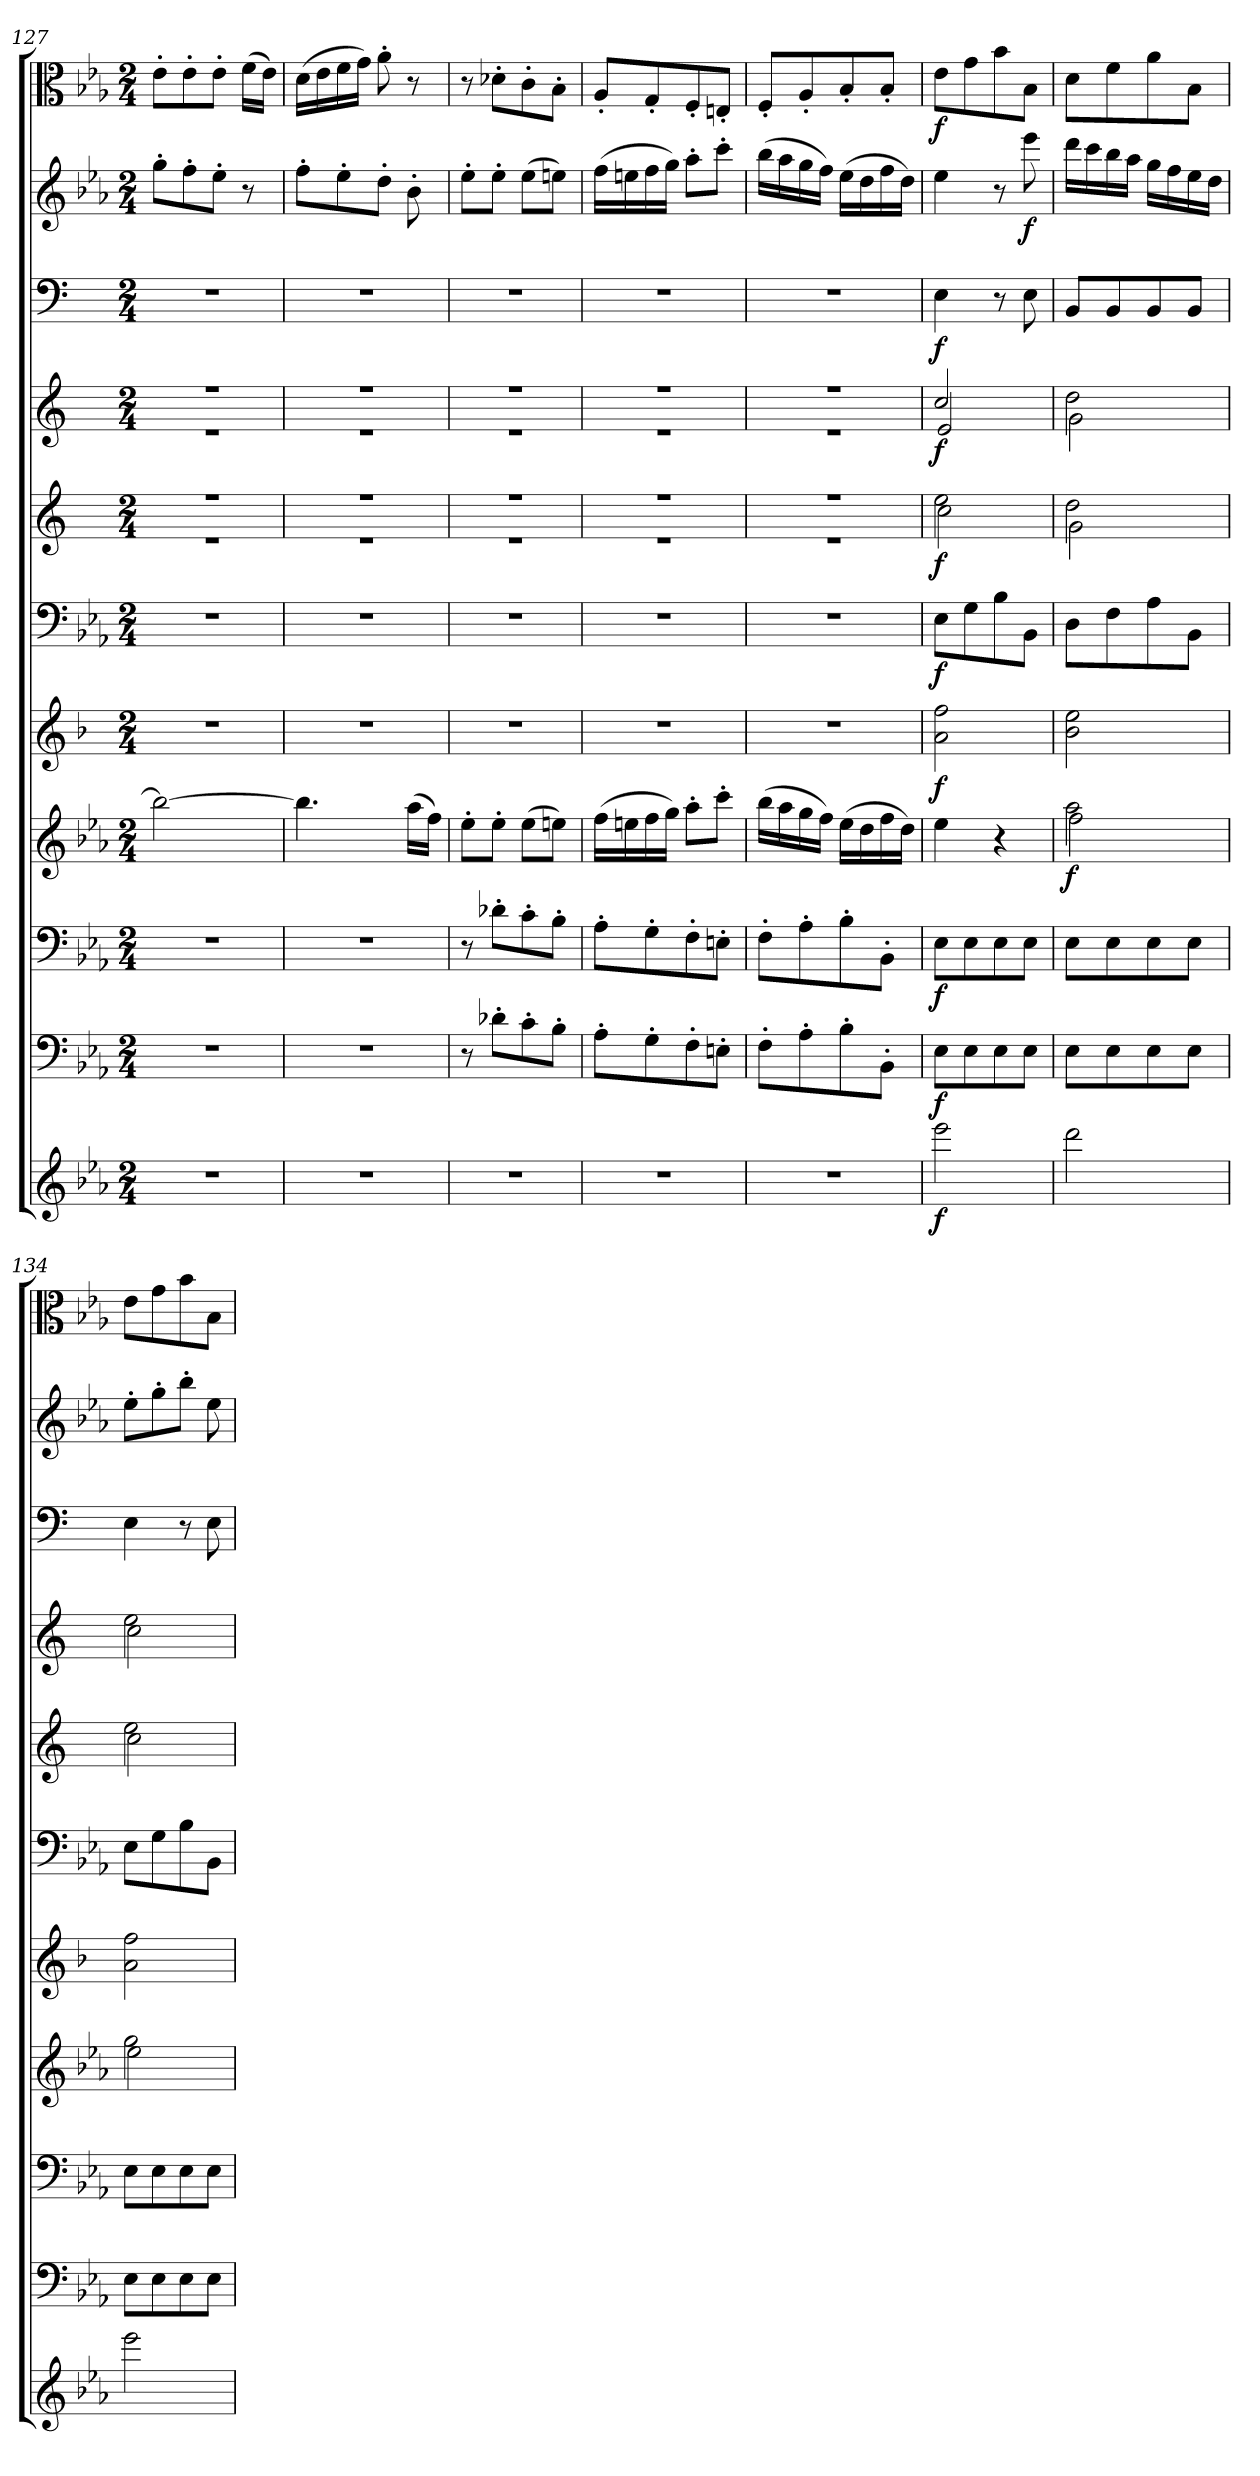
**kern	**dynam	**kern	**dynam	**kern	**dynam	**kern	**dynam	**kern	**dynam	**kern	**dynam	**kern	**dynam	**kern	**dynam	**kern	**dynam	**kern	**dynam	**kern	**dynam
*part11	*part11	*part10	*part10	*part9	*part9	*part8	*part8	*part7	*part7	*part6	*part6	*part5	*part5	*part4	*part4	*part3	*part3	*part2	*part2	*part1	*part1
*staff11	*staff11	*staff10	*staff10	*staff9	*staff9	*staff8	*staff8	*staff7	*staff7	*staff6	*staff6	*staff5	*staff5	*staff4	*staff4	*staff3	*staff3	*staff2	*staff2	*staff1	*staff1
*clefG2	*	*clefF4	*	*clefF4	*	*clefG2	*	*clefG2	*	*clefF4	*	*clefG2	*	*clefG2	*	*clefF4	*	*clefG2	*	*clefC3	*
*k[b-e-a-]	*	*k[b-e-a-]	*	*k[b-e-a-]	*	*k[b-e-a-]	*	*k[b-]	*	*k[b-e-a-]	*	*k[]	*	*k[]	*	*k[]	*	*k[b-e-a-]	*	*k[b-e-a-]	*
*E-:	*	*E-:	*	*E-:	*	*E-:	*	*	*	*E-:	*	*	*	*	*	*	*	*E-:	*	*E-:	*
*M2/4	*	*M2/4	*	*M2/4	*	*M2/4	*	*M2/4	*	*M2/4	*	*M2/4	*	*M2/4	*	*M2/4	*	*M2/4	*	*M2/4	*
=127	=127	=127	=127	=127	=127	=127	=127	=127	=127	=127	=127	=127	=127	=127	=127	=127	=127	=127	=127	=127	=127
*	*	*	*	*	*	*	*	*	*	*	*	*^	*	*^	*	*	*	*	*	*	*
2r	.	2r	.	2r	.	2bb-\_	.	2r	.	2r	.	2r	2r	.	2r	2r	.	2r	.	8gg'\L	.	8e-'\L	.
.	.	.	.	.	.	.	.	.	.	.	.	.	.	.	.	.	.	.	.	8ff'\	.	8e-'\	.
.	.	.	.	.	.	.	.	.	.	.	.	.	.	.	.	.	.	.	.	8ee-'\J	.	8e-'\J	.
.	.	.	.	.	.	.	.	.	.	.	.	.	.	.	.	.	.	.	.	8r	.	(16f\LL	.
.	.	.	.	.	.	.	.	.	.	.	.	.	.	.	.	.	.	.	.	.	.	16e-\JJ)	.
=128	=128	=128	=128	=128	=128	=128	=128	=128	=128	=128	=128	=128	=128	=128	=128	=128	=128	=128	=128	=128	=128	=128	=128
2r	.	2r	.	2r	.	4.bb-\]	.	2r	.	2r	.	2r	2r	.	2r	2r	.	2r	.	8ff'\L	.	(16d\LL	.
.	.	.	.	.	.	.	.	.	.	.	.	.	.	.	.	.	.	.	.	.	.	16e-\	.
.	.	.	.	.	.	.	.	.	.	.	.	.	.	.	.	.	.	.	.	8ee-'\	.	16f\	.
.	.	.	.	.	.	.	.	.	.	.	.	.	.	.	.	.	.	.	.	.	.	16g\JJ)	.
.	.	.	.	.	.	.	.	.	.	.	.	.	.	.	.	.	.	.	.	8dd'\J	.	8a-'\	.
.	.	.	.	.	.	(16aa-\LL	.	.	.	.	.	.	.	.	.	.	.	.	.	8b-'\	.	8r	.
.	.	.	.	.	.	16ff\JJ)	.	.	.	.	.	.	.	.	.	.	.	.	.	.	.	.	.
=129	=129	=129	=129	=129	=129	=129	=129	=129	=129	=129	=129	=129	=129	=129	=129	=129	=129	=129	=129	=129	=129	=129	=129
2r	.	8r	.	8r	.	8ee-'\L	.	2r	.	2r	.	2r	2r	.	2r	2r	.	2r	.	8ee-'\L	.	8r	.
.	.	8d-X'\L	.	8d-X'\L	.	8ee-'\J	.	.	.	.	.	.	.	.	.	.	.	.	.	8ee-'\J	.	8d-X'\L	.
.	.	8c'\	.	8c'\	.	(8ee-\L	.	.	.	.	.	.	.	.	.	.	.	.	.	(8ee-\L	.	8c'\	.
.	.	8B-'\J	.	8B-'\J	.	8een\J)	.	.	.	.	.	.	.	.	.	.	.	.	.	8een\J)	.	8B-'\J	.
=130	=130	=130	=130	=130	=130	=130	=130	=130	=130	=130	=130	=130	=130	=130	=130	=130	=130	=130	=130	=130	=130	=130	=130
2r	.	8A-'\L	.	8A-'\L	.	(16ff\LL	.	2r	.	2r	.	2r	2r	.	2r	2r	.	2r	.	(16ff\LL	.	8A-'/L	.
.	.	.	.	.	.	16een\	.	.	.	.	.	.	.	.	.	.	.	.	.	16een\	.	.	.
.	.	8G'\	.	8G'\	.	16ff\	.	.	.	.	.	.	.	.	.	.	.	.	.	16ff\	.	8G'/	.
.	.	.	.	.	.	16gg\JJ)	.	.	.	.	.	.	.	.	.	.	.	.	.	16gg\JJ)	.	.	.
.	.	8F'\	.	8F'\	.	8aa-'\L	.	.	.	.	.	.	.	.	.	.	.	.	.	8aa-'\L	.	8F'/	.
.	.	8En'\J	.	8En'\J	.	8ccc'\J	.	.	.	.	.	.	.	.	.	.	.	.	.	8ccc'\J	.	8En'/J	.
=131	=131	=131	=131	=131	=131	=131	=131	=131	=131	=131	=131	=131	=131	=131	=131	=131	=131	=131	=131	=131	=131	=131	=131
2r	.	8F'\L	.	8F'\L	.	(16bb-\LL	.	2r	.	2r	.	2r	2r	.	2r	2r	.	2r	.	(16bb-\LL	.	8F'/L	.
.	.	.	.	.	.	16aa-\	.	.	.	.	.	.	.	.	.	.	.	.	.	16aa-\	.	.	.
.	.	8A-'\	.	8A-'\	.	16gg\	.	.	.	.	.	.	.	.	.	.	.	.	.	16gg\	.	8A-'/	.
.	.	.	.	.	.	16ff\JJ)	.	.	.	.	.	.	.	.	.	.	.	.	.	16ff\JJ)	.	.	.
.	.	8B-'\	.	8B-'\	.	(16ee-\LL	.	.	.	.	.	.	.	.	.	.	.	.	.	(16ee-\LL	.	8B-'/	.
.	.	.	.	.	.	16dd\	.	.	.	.	.	.	.	.	.	.	.	.	.	16dd\	.	.	.
.	.	8BB-'\J	.	8BB-'\J	.	16ff\	.	.	.	.	.	.	.	.	.	.	.	.	.	16ff\	.	8B-'/J	.
.	.	.	.	.	.	16dd\JJ)	.	.	.	.	.	.	.	.	.	.	.	.	.	16dd\JJ)	.	.	.
=132	=132	=132	=132	=132	=132	=132	=132	=132	=132	=132	=132	=132	=132	=132	=132	=132	=132	=132	=132	=132	=132	=132	=132
2eee-\	f	8E-\L	f	8E-\L	f	4ee-\	.	2a\ 2ff\	f	8E-\L	f	2ee\	2cc\	f	2cc/	2e/	f	4E\	f	4ee-\	.	8e-\L	f
.	.	8E-\	.	8E-\	.	.	.	.	.	8G\	.	.	.	.	.	.	.	.	.	.	.	8g\	.
.	.	8E-\	.	8E-\	.	4r	.	.	.	8B-\	.	.	.	.	.	.	.	8r	.	8r	.	8b-\	.
.	.	8E-\J	.	8E-\J	.	.	.	.	.	8BB-\J	.	.	.	.	.	.	.	8E\	.	8eee-\	f	8B-\J	.
=133	=133	=133	=133	=133	=133	=133	=133	=133	=133	=133	=133	=133	=133	=133	=133	=133	=133	=133	=133	=133	=133	=133	=133
*	*	*	*	*	*	*^	*	*	*	*	*	*	*	*	*	*	*	*	*	*	*	*	*
2ddd\	.	8E-\L	.	8E-\L	.	2aa-\	2ff\	f	2b-\ 2ee\	.	8D\L	.	2dd\	2g\	.	2dd\	2g\	.	8BB/L	.	16ddd\LL	.	8d\L	.
.	.	.	.	.	.	.	.	.	.	.	.	.	.	.	.	.	.	.	.	.	16ccc\	.	.	.
.	.	8E-\	.	8E-\	.	.	.	.	.	.	8F\	.	.	.	.	.	.	.	8BB/	.	16bb-\	.	8f\	.
.	.	.	.	.	.	.	.	.	.	.	.	.	.	.	.	.	.	.	.	.	16aa-\JJ	.	.	.
.	.	8E-\	.	8E-\	.	.	.	.	.	.	8A-\	.	.	.	.	.	.	.	8BB/	.	16gg\LL	.	8a-\	.
.	.	.	.	.	.	.	.	.	.	.	.	.	.	.	.	.	.	.	.	.	16ff\	.	.	.
.	.	8E-\J	.	8E-\J	.	.	.	.	.	.	8BB-\J	.	.	.	.	.	.	.	8BB/J	.	16ee-\	.	8B-\J	.
.	.	.	.	.	.	.	.	.	.	.	.	.	.	.	.	.	.	.	.	.	16dd\JJ	.	.	.
=134	=134	=134	=134	=134	=134	=134	=134	=134	=134	=134	=134	=134	=134	=134	=134	=134	=134	=134	=134	=134	=134	=134	=134	=134
2eee-\	.	8E-\L	.	8E-\L	.	2gg\	2ee-\	.	2a\ 2ff\	.	8E-\L	.	2ee\	2cc\	.	2ee\	2cc\	.	4E\	.	8ee-'\L	.	8e-\L	.
.	.	8E-\	.	8E-\	.	.	.	.	.	.	8G\	.	.	.	.	.	.	.	.	.	8gg'\	.	8g\	.
.	.	8E-\	.	8E-\	.	.	.	.	.	.	8B-\	.	.	.	.	.	.	.	8r	.	8bb-'\J	.	8b-\	.
.	.	8E-\J	.	8E-\J	.	.	.	.	.	.	8BB-\J	.	.	.	.	.	.	.	8E\	.	8ee-\	.	8B-\J	.
*	*	*	*	*	*	*	*	*	*	*	*	*	*v	*v	*	*	*	*	*	*	*	*	*	*
*	*	*	*	*	*	*v	*v	*	*	*	*	*	*	*	*v	*v	*	*	*	*	*	*	*
=	=	=	=	=	=	=	=	=	=	=	=	=	=	=	=	=	=	=	=	=	=
*-	*-	*-	*-	*-	*-	*-	*-	*-	*-	*-	*-	*-	*-	*-	*-	*-	*-	*-	*-	*-	*-
